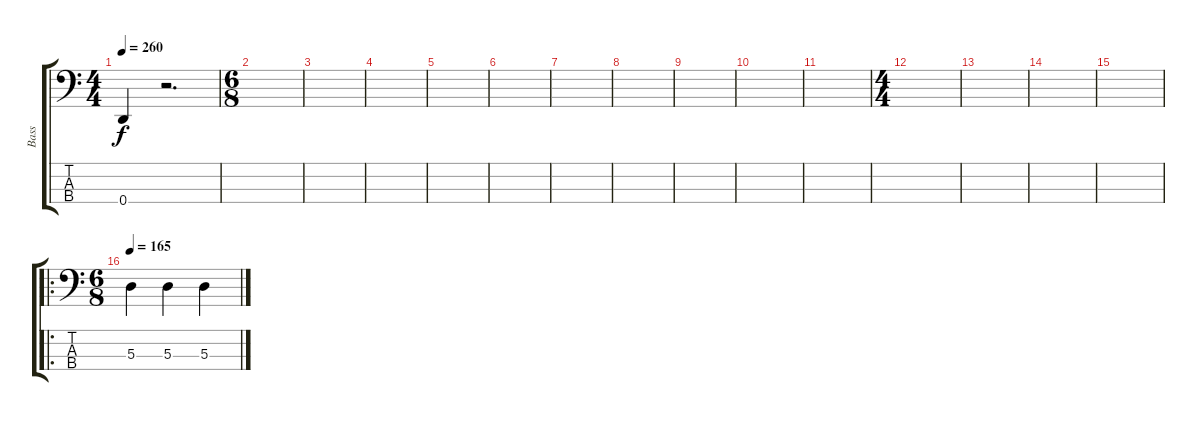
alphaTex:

\track ("Bass" "Bass") {instrument electricbassfinger}
\staff {score tabs}
\tuning (G2 D2 A1 D1) {hide}
\ts (4 4)
\tempo 260
\clef f4
\ks c
0.4{t}.4{dy f} r.2{d} |
\ts (6 8)
|
|
|
|
|
|
|
|
|
|
\ts (4 4)
|
|
|
|
\ro
\ts (6 8)
\tempo 165
5.3.4 5.3.4 5.3.4
